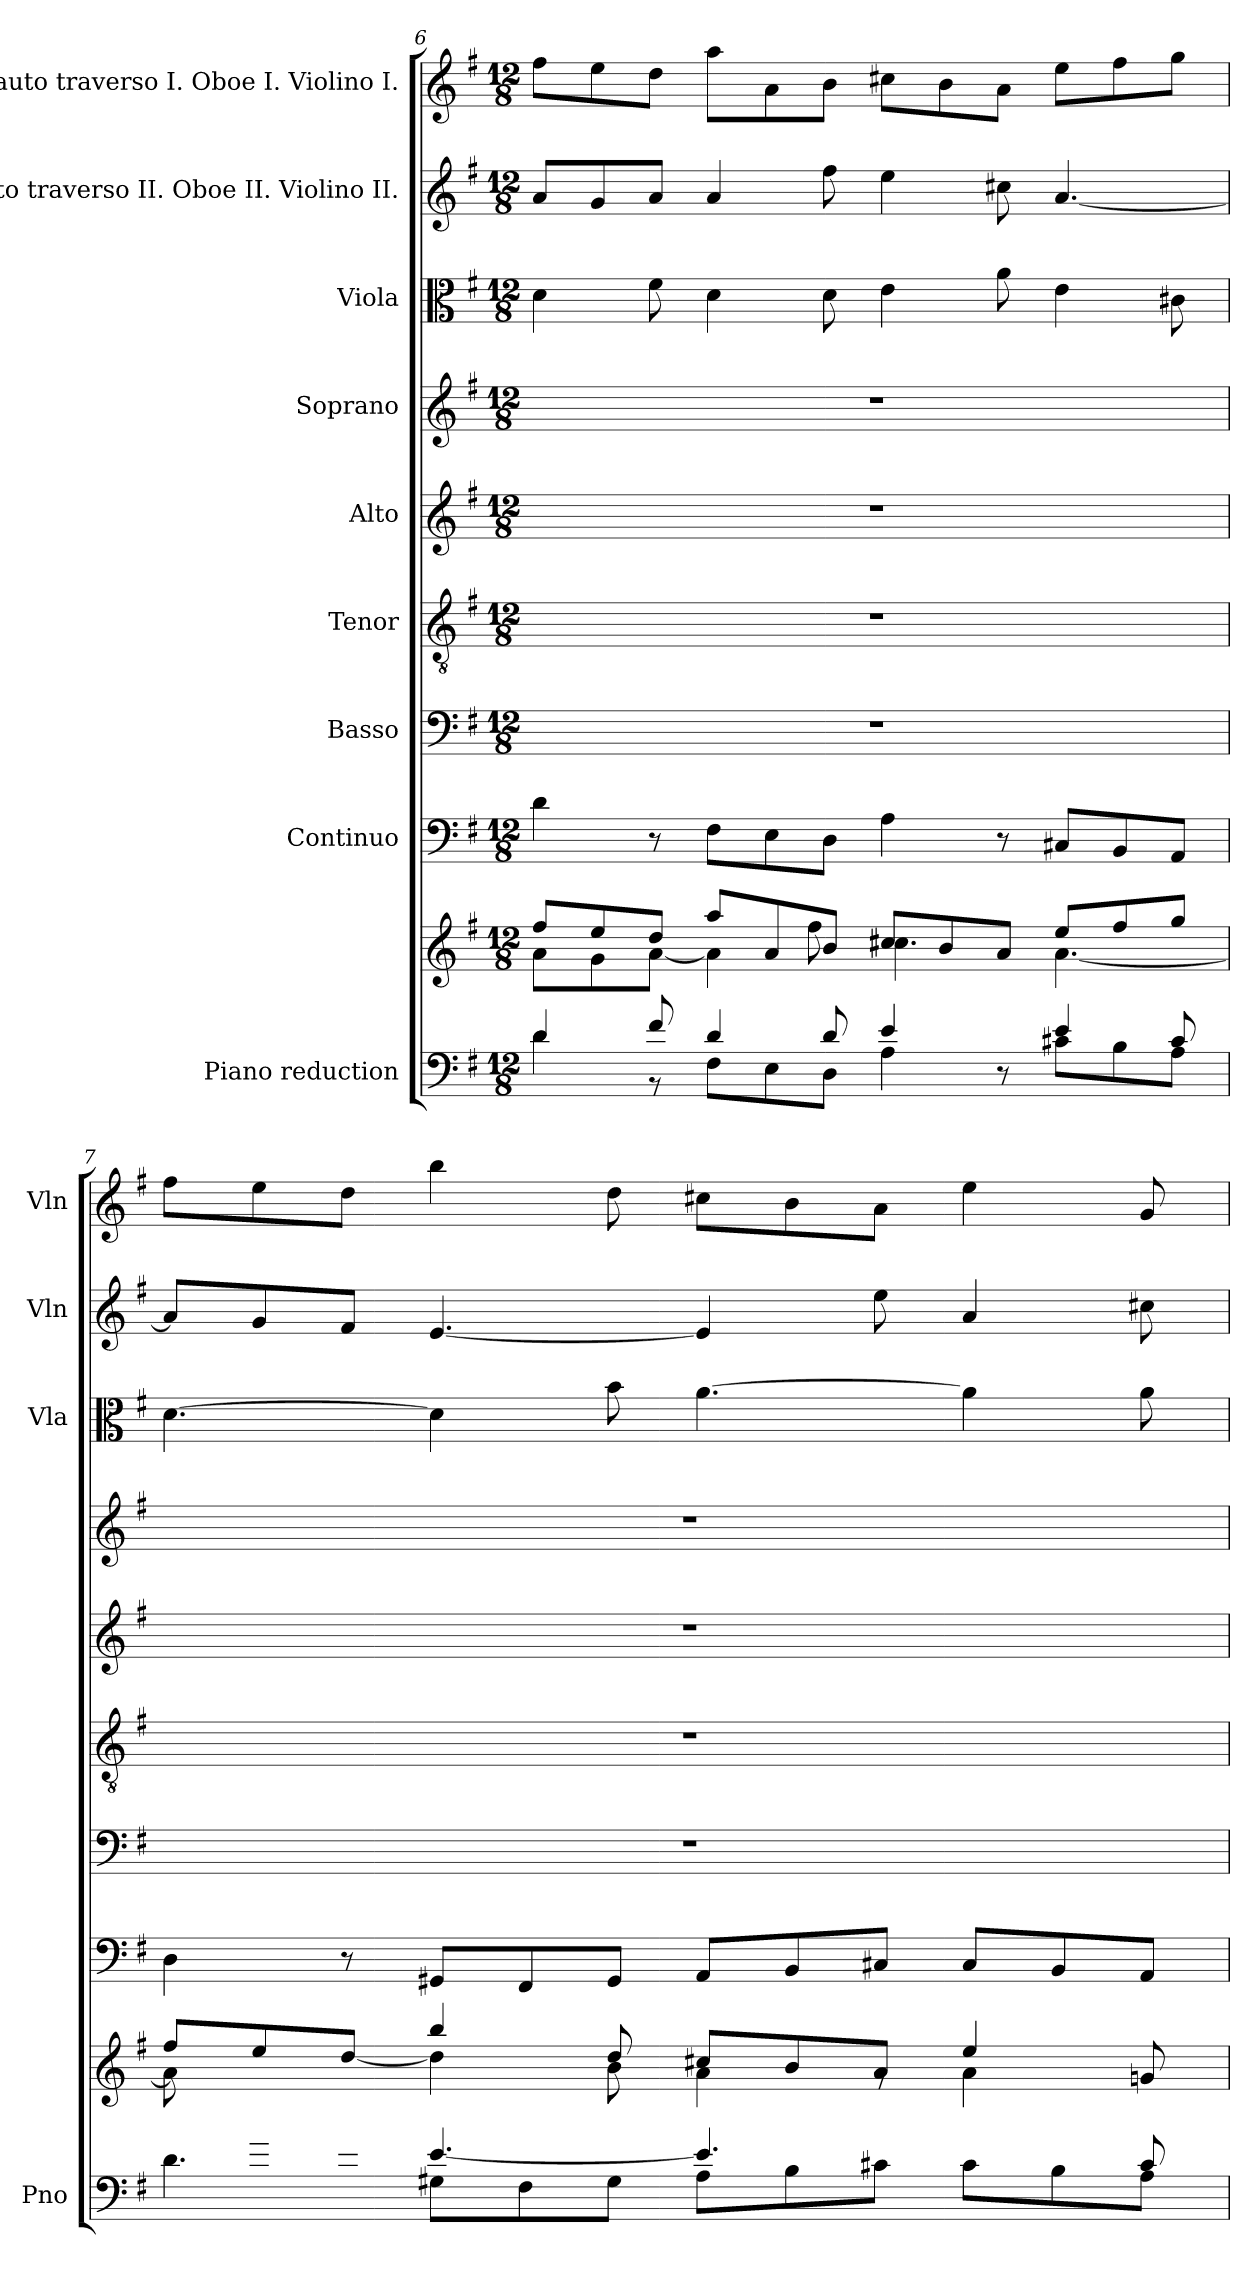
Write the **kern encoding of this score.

**kern	**kern	**kern	**kern	**kern	**kern	**kern	**kern	**kern	**kern
*part9	*part9	*part8	*part7	*part6	*part5	*part4	*part3	*part2	*part1
*staff10	*staff9	*staff8	*staff7	*staff6	*staff5	*staff4	*staff3	*staff2	*staff1
*I"Piano reduction	*	*I"Continuo	*I"Basso	*I"Tenor	*I"Alto	*I"Soprano	*I"Viola	*I"Flauto traverso II. Oboe II. Violino II.	*I"Flauto traverso I. Oboe I. Violino I.
*I'Pno	*	*	*	*	*	*	*I'Vla	*I'Vln	*I'Vln
*clefF4	*clefG2	*clefF4	*clefF4	*clefGv2	*clefG2	*clefG2	*clefC3	*clefG2	*clefG2
*k[f#]	*k[f#]	*k[f#]	*k[f#]	*k[f#]	*k[f#]	*k[f#]	*k[f#]	*k[f#]	*k[f#]
*M12/8	*M12/8	*M12/8	*M12/8	*M12/8	*M12/8	*M12/8	*M12/8	*M12/8	*M12/8
=6	=6	=6	=6	=6	=6	=6	=6	=6	=6
*^	*^	*	*	*	*	*	*	*	*
4d/	4d\	8ff#/L	8a\L	4d\	1.r	1.r	1.r	1.r	4d\	8a/L	8ff#\L
.	.	8ee/	8g\	.	.	.	.	.	.	8g/	8ee\
8f#/	8r	8dd/J	[8a\J	8r	.	.	.	.	8f#\	8a/J	8dd\J
4d/	8F#\L	8aa/L	4a\]	8F#\L	.	.	.	.	4d\	4a/	8aa\L
.	8E\	8a/	.	8E\	.	.	.	.	.	.	8a\
8d/	8D\J	8b/J	8ff#\	8D\J	.	.	.	.	8d\	8ff#\	8b\J
4e/	4A\	8cc#X/L	4.cc#\	4A\	.	.	.	.	4e\	4ee\	8cc#X\L
.	.	8b/	.	.	.	.	.	.	.	.	8b\
8r	8ryy	8a/J	.	8r	.	.	.	.	8a\	8cc#X\	8a\J
4e/	8c#X\L	8ee/L	[4.a\	8C#X/L	.	.	.	.	4e\	[4.a/	8ee\L
.	8B\	8ff#/	.	8BB/	.	.	.	.	.	.	8ff#\
8c#/	8A\J	8gg/J	.	8AA/J	.	.	.	.	8c#X\	.	8gg\J
!!LO:PB:g=z
=7	=7	=7	=7	=7	=7	=7	=7	=7	=7	=7	=7
*	*^	*	*	*	*	*	*	*	*	*	*
8ryy	4.ryy	4.d\	8ff#/L	8a\L]	4D\	1.r	1.r	1.r	1.r	[4.d\	8a/L]	8ff#\L
8g/	.	.	8ee/	4ryy	.	.	.	.	.	.	8g/	8ee\
8f#/J	.	.	[8dd/J	.	8r	.	.	.	.	.	8f#/J	8dd\J
1ryy	[4.e/	8G#X\L	4bb/	4dd\]	8GG#X/L	.	.	.	.	4d\]	[4.e/	4bb\
.	.	8F#\	.	.	8FF#/	.	.	.	.	.	.	.
.	.	8G#\J	8dd/	8b\	8GG#/J	.	.	.	.	8b\	.	8dd\
.	4.e/]	8A\L	8cc#X/L	4a\	8AA/L	.	.	.	.	[4.a\	4e/]	8cc#X\L
.	.	8B\	8b/	.	8BB/	.	.	.	.	.	.	8b\
.	.	8c#X\J	8a/J	8rg	8C#X/J	.	.	.	.	.	8ee\	8a\J
.	4ryy	8c#\L	4ee/	4a\	8C#/L	.	.	.	.	4a\]	4a/	4ee\
.	.	8B\	.	.	8BB/	.	.	.	.	.	.	.
8ryy	8c#/	8A\J	8gn/	8ryy	8AA/J	.	.	.	.	8a\	8cc#X\	8g/
*v	*v	*v	*	*	*	*	*	*	*	*	*	*
*	*v	*v	*	*	*	*	*	*	*	*
=	=	=	=	=	=	=	=	=	=
*-	*-	*-	*-	*-	*-	*-	*-	*-	*-
